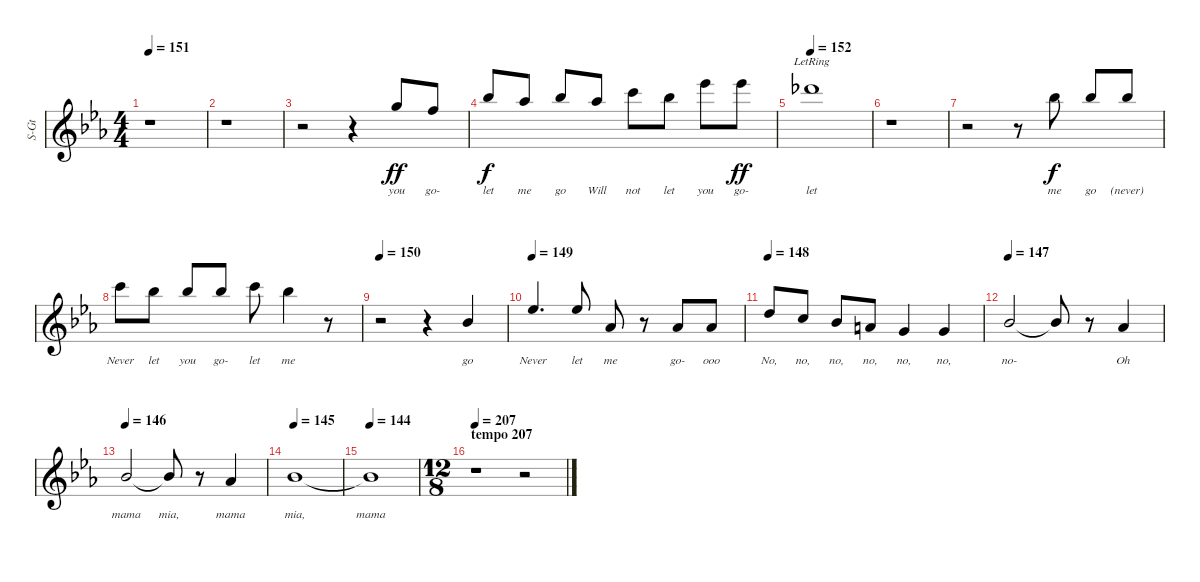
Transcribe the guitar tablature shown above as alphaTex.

\bracketExtendMode groupsimilarinstruments
\otherSystemsTrackNameOrientation horizontal
\track ("Voice" "S-Gt") {instrument flute}
\staff {score}
\tuning (E5 B4 G4 D4 A3 E3)
\displaytranspose 12
\ts (4 4)
\tempo 151
\clef g2
\ks eb
r.1{dy f beam Down} |
r.1{beam Down} |
r.2{beam Down} r.4{beam Down} 5.4{acc forcenatural}.8{lyrics (0 "you") lyrics (1 "") lyrics (2 "") lyrics (3 "") lyrics (4 "") dy ff beam Up} 3.4{acc forcenatural}.8{lyrics (0 "go-") lyrics (1 "") lyrics (2 "") lyrics (3 "") lyrics (4 "") beam Up} |
8.4{acc b}.8{lyrics (0 "let") lyrics (1 "") lyrics (2 "") lyrics (3 "") lyrics (4 "") dy f beam Up} 6.4{acc b}.8{lyrics (0 "me") lyrics (1 "") lyrics (2 "") lyrics (3 "") lyrics (4 "") beam Up} 8.4{acc b}.8{lyrics (0 "go") lyrics (1 "") lyrics (2 "") lyrics (3 "") lyrics (4 "") beam Up} 6.4{acc b}.8{lyrics (0 "Will") lyrics (1 "") lyrics (2 "") lyrics (3 "") lyrics (4 "") beam Up} 10.4{acc forcenatural}.8{lyrics (0 "not") lyrics (1 "") lyrics (2 "") lyrics (3 "") lyrics (4 "") beam Down} 8.4{acc b}.8{lyrics (0 "let") lyrics (1 "") lyrics (2 "") lyrics (3 "") lyrics (4 "") beam Down} 8.3{acc b}.8{lyrics (0 "you") lyrics (1 "") lyrics (2 "") lyrics (3 "") lyrics (4 "") beam Down} 8.3{acc b}.8{lyrics (0 "go-") lyrics (1 "") lyrics (2 "") lyrics (3 "") lyrics (4 "") dy ff beam Down} |
\tempo 152
6.3{lr acc b}.1{lyrics (0 "let") lyrics (1 "") lyrics (2 "") lyrics (3 "") lyrics (4 "") beam Down} |
r.1{beam Down} |
r.2{beam Down} r.8{beam Down} 3.3{acc b}.8{lyrics (0 "me") lyrics (1 "") lyrics (2 "") lyrics (3 "") lyrics (4 "") dy f beam Down} 3.3{acc b}.8{lyrics (0 "go") lyrics (1 "") lyrics (2 "") lyrics (3 "") lyrics (4 "") beam Up} 3.3{acc b}.8{lyrics (0 "(never)") lyrics (1 "") lyrics (2 "") lyrics (3 "") lyrics (4 "") beam Up} |
5.3{acc forcenatural}.8{lyrics (0 "Never") lyrics (1 "") lyrics (2 "") lyrics (3 "") lyrics (4 "") beam Down} 3.3{acc b}.8{lyrics (0 "let") lyrics (1 "") lyrics (2 "") lyrics (3 "") lyrics (4 "") beam Down} 3.3{acc b}.8{lyrics (0 "you") lyrics (1 "") lyrics (2 "") lyrics (3 "") lyrics (4 "") beam Up} 3.3{acc b}.8{lyrics (0 "go-") lyrics (1 "") lyrics (2 "") lyrics (3 "") lyrics (4 "") beam Up} 5.3{acc forcenatural}.8{lyrics (0 "let") lyrics (1 "") lyrics (2 "") lyrics (3 "") lyrics (4 "") beam Down} 3.3{acc b}.4{lyrics (0 "me") lyrics (1 "") lyrics (2 "") lyrics (3 "") lyrics (4 "") beam Down} r.8{beam Down} |
\tempo 150
r.2{beam Down} r.4{beam Down} 1.5{acc b}.4{lyrics (0 "go") lyrics (1 "") lyrics (2 "") lyrics (3 "") lyrics (4 "") beam Up} |
\tempo 149
1.4{acc b}.4{d lyrics (0 "Never") lyrics (1 "") lyrics (2 "") lyrics (3 "") lyrics (4 "") beam Up} 1.4{acc b}.8{lyrics (0 "let") lyrics (1 "") lyrics (2 "") lyrics (3 "") lyrics (4 "") beam Up} 4.6{acc b}.8{lyrics (0 "me") lyrics (1 "") lyrics (2 "") lyrics (3 "") lyrics (4 "") beam Up} r.8{beam Up} 4.6{acc b}.8{lyrics (0 "go-") lyrics (1 "") lyrics (2 "") lyrics (3 "") lyrics (4 "") beam Up} 4.6{acc b}.8{lyrics (0 "ooo") lyrics (1 "") lyrics (2 "") lyrics (3 "") lyrics (4 "") beam Up} |
\tempo 148
0.4{acc forcenatural}.8{lyrics (0 "No,") lyrics (1 "") lyrics (2 "") lyrics (3 "") lyrics (4 "") beam Up} 3.5{acc forcenatural}.8{lyrics (0 "no,") lyrics (1 "") lyrics (2 "") lyrics (3 "") lyrics (4 "") beam Up} 1.5{acc b}.8{lyrics (0 "no,") lyrics (1 "") lyrics (2 "") lyrics (3 "") lyrics (4 "") beam Up} 0.5{acc forcenatural}.8{lyrics (0 "no,") lyrics (1 "") lyrics (2 "") lyrics (3 "") lyrics (4 "") beam Up} 3.6{acc forcenatural}.4{lyrics (0 "no,") lyrics (1 "") lyrics (2 "") lyrics (3 "") lyrics (4 "") beam Up} 3.6{acc forcenatural}.4{lyrics (0 "no,") lyrics (1 "") lyrics (2 "") lyrics (3 "") lyrics (4 "") beam Up} |
\tempo 147
1.5{acc b}.2{lyrics (0 "no-") lyrics (1 "") lyrics (2 "") lyrics (3 "") lyrics (4 "") beam Up} 1.5{t acc b}.8{beam Up} r.8{beam Up} 4.6{acc b}.4{lyrics (0 "Oh") lyrics (1 "") lyrics (2 "") lyrics (3 "") lyrics (4 "") beam Up} |
\tempo 146
1.5{acc b}.2{lyrics (0 "mama") lyrics (1 "") lyrics (2 "") lyrics (3 "") lyrics (4 "") beam Up} 1.5{t acc b}.8{lyrics (0 "mia,") lyrics (1 "") lyrics (2 "") lyrics (3 "") lyrics (4 "") beam Up} r.8{beam Up} 4.6{acc b}.4{lyrics (0 "mama") lyrics (1 "") lyrics (2 "") lyrics (3 "") lyrics (4 "") beam Up} |
\tempo 145
6.6{acc b}.1{lyrics (0 "mia,") lyrics (1 "") lyrics (2 "") lyrics (3 "") lyrics (4 "") beam Up} |
\tempo 144
6.6{t acc b}.1{lyrics (0 "mama") lyrics (1 "") lyrics (2 "") lyrics (3 "") lyrics (4 "") beam Up} |
\ts (12 8)
\section ("" "tempo 207")
\tempo 207
r.1{beam Down} r.2{beam Down}
